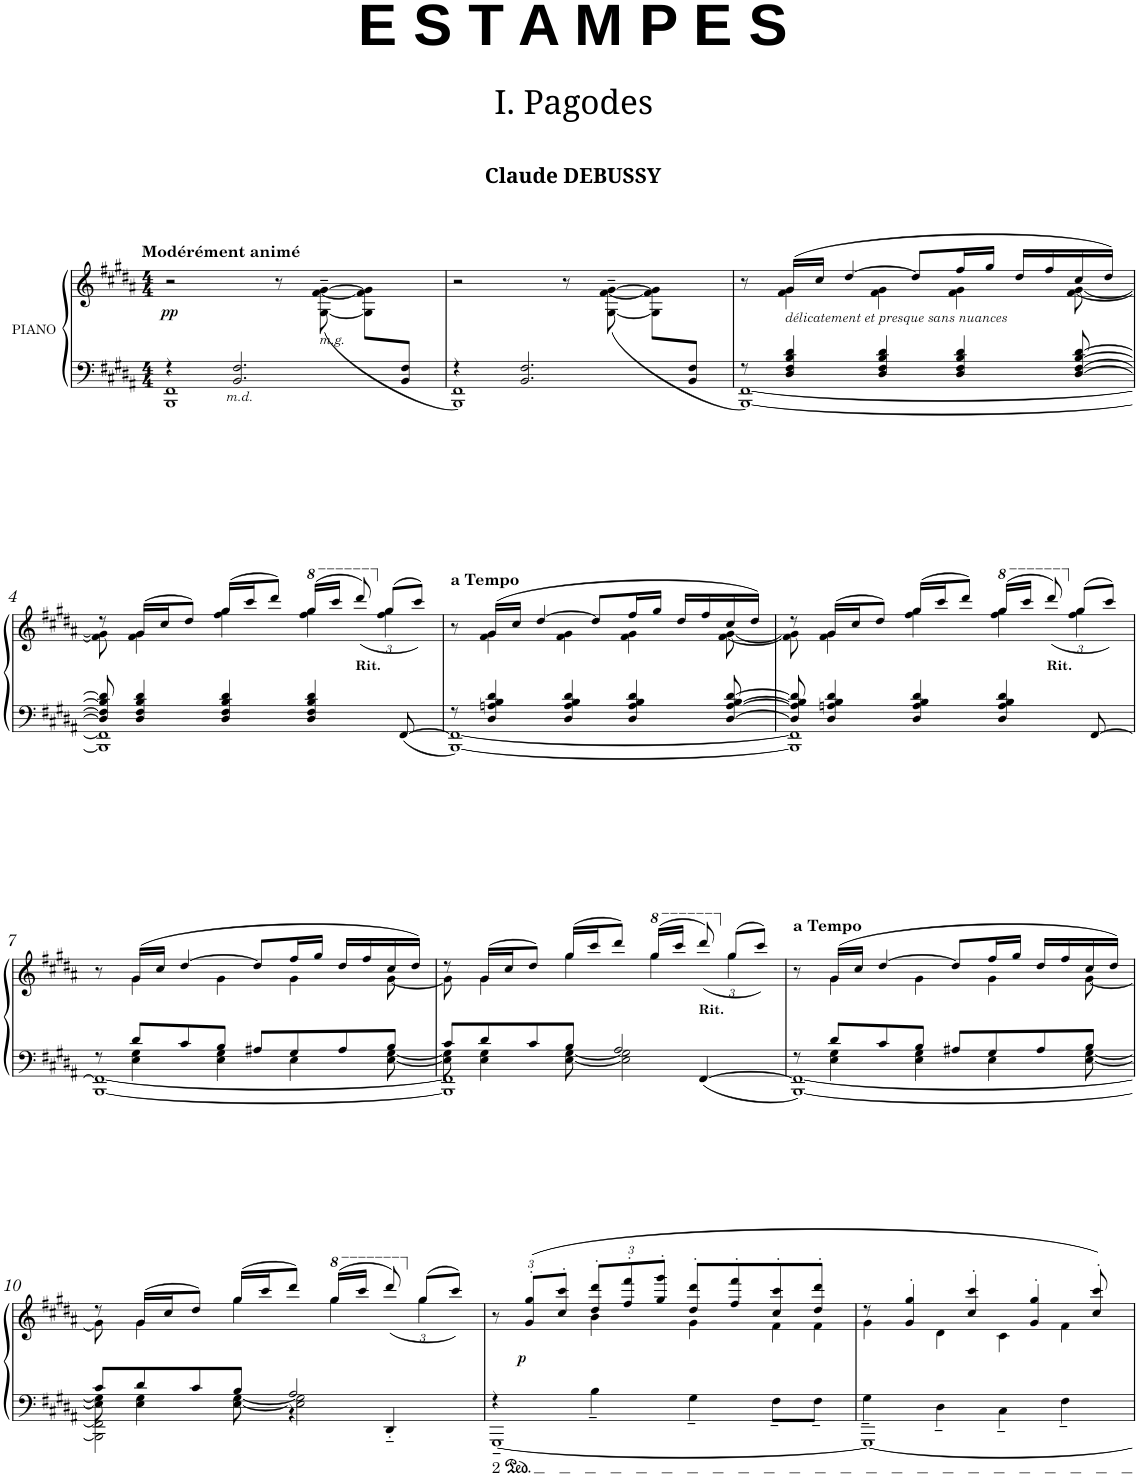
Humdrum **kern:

**kern	**kern	**dynam
*part1	*part1	*part1
*staff2	*staff1	*staff1/2
*I"PIANO	*	*
*I'Pno	*	*
*clefF4	*clefG2	*
*k[f#c#g#d#a#]	*k[f#c#g#d#a#]	*
*M4/4	*M4/4	*
=1	=1	=1
*^	*	*
*	*^	*	*
!	!	!	!LO:TX:a:B:t=Modérément animé	!
!	!	!	!	!LO:DY:b
2..ryy	4r	1BBB 1FF#	2r	pp
!	!LO:TX:b:i:t=m.d.	!	!	!
.	2.BB/ 2.F#/	.	.	.
.	.	.	8r	.
!	!	!	!LO:TX:b:i:t=m.g.	!
.	.	.	(<[8G#\~ [<8f#\~ [8g#\~	.
.	.	.	8G#\] 8f#\] 8g#\]L	.
8BB/ 8F#/J	.	.	8ryy	.
=2	=2	=2	=2	=2
2..ryy	4r	1BBB 1FF#)	2r	.
.	2.BB/ 2.F#/	.	.	.
.	.	.	8r	.
.	.	.	(<[8G#\~ [<8f#\~ [8g#\~	.
.	.	.	8G#\] 8f#\] 8g#\]L	.
8BB/ 8F#/J	.	.	8ryy	.
*	*v	*v	*	*
=3	=3	=3	=3
*	*	*^	*
8r	[1BBB [1FF#)	8r	8ryy	.
!	!	!LO:TX:b:i:t=délicatement et presque sans nuances	!	!
4D#/ 4F#/ 4B/ 4d#/	.	(16g#/LL	4f#\ 4g#\	.
.	.	16cc#/JJ	.	.
.	.	[4dd#/	.	.
4D#/ 4F#/ 4B/ 4d#/	.	.	4f#\ 4g#\	.
.	.	8dd#/L]	.	.
4D#/ 4F#/ 4B/ 4d#/	.	16ff#/L	4f#\ 4g#\	.
.	.	16gg#/JJ	.	.
.	.	16dd#/LL	.	.
.	.	16ff#/	.	.
[8D#/ [8F#/ [8B/ [8d#/	.	16cc#/	[8f#\ [8g#\	.
.	.	16dd#/JJ)	.	.
!!LO:LB:g=z
=4	=4	=4	=4	=4
*	*	*	*^	*
8D#/] 8F#/] 8B/] 8d#/]	1BBB] 1FF#]	8r	8f#\] 8g#\]	4ryy	.
4D#/ 4F#/ 4B/ 4d#/	.	(16g#/LL	4f#\ 4g#\	.	.
.	.	16cc#/J	.	.	.
.	.	8dd#/J)	.	4ryy	.
4D#/ 4F#/ 4B/ 4d#/	.	(16gg#/LL	4ff#\ 4gg#\	.	.
.	.	16ccc#/J	.	.	.
.	.	8ddd#/J)	.	4ryy	.
*	*	*8va	*	*	*
4D#/ 4F#/ 4B/ 4d#/	.	(16ggg#/LL	4fff#\ 4ggg#\	.	.
.	.	16cccc#/JJ	.	.	.
*	*	*Xbrackettup	*	*brackettup	*
!	!	!LO:TX:b:B:t=Rit.	!	!	!
.	.	(<12dddd#/)	.	12ryy	.
*	*	*X8va	*	*	*
.	.	(12gg#/L	.	6ff#\ 6gg#\	.
[8FF#/	.	.	8ryy	.	.
.	.	12ccc#/J))	.	.	.
*	*	*	*v	*v	*
=5	=5	=5	=5	=5
!	!	!LO:TX:a:B:t=a Tempo	!	!
8r	[1BBB 1FF#_	8r	8ryy	.
4D#/ 4An/ 4B/ 4d#/	.	(16g#/LL	4f#\ 4g#\	.
.	.	16cc#/JJ	.	.
.	.	[4dd#/	.	.
4D#/ 4A/ 4B/ 4d#/	.	.	4f#\ 4g#\	.
.	.	8dd#/L]	.	.
4D#/ 4A/ 4B/ 4d#/	.	16ff#/L	4f#\ 4g#\	.
.	.	16gg#/JJ	.	.
.	.	16dd#/LL	.	.
.	.	16ff#/	.	.
[8D#/ [8A/ [8B/ [8d#/	.	16cc#/	[8f#\ [8g#\	.
.	.	16dd#/JJ)	.	.
=6	=6	=6	=6	=6
*	*	*	*^	*
8D#/] 8A/] 8B/] 8d#/]	1BBB] 1FF#]	8r	8f#\] 8g#\]	4ryy	.
4D#/ 4An/ 4B/ 4d#/	.	(16g#/LL	4f#\ 4g#\	.	.
.	.	16cc#/J	.	.	.
.	.	8dd#/J)	.	4ryy	.
4D#/ 4A/ 4B/ 4d#/	.	(16gg#/LL	4ff#\ 4gg#\	.	.
.	.	16ccc#/J	.	.	.
.	.	8ddd#/J)	.	4ryy	.
*	*	*8va	*	*	*
4D#/ 4A/ 4B/ 4d#/	.	(16ggg#/LL	4fff#\ 4ggg#\	.	.
.	.	16cccc#/JJ	.	.	.
*	*	*Xbrackettup	*	*brackettup	*
!	!	!LO:TX:b:B:t=Rit.	!	!	!
.	.	(<12dddd#/)	.	12ryy	.
*	*	*X8va	*	*	*
.	.	(12gg#/L	.	6ff#\ 6gg#\	.
[8FF#/	.	.	8ryy	.	.
.	.	12ccc#/J))	.	.	.
*	*	*	*v	*v	*
!!LO:LB:g=z
=7	=7	=7	=7	=7
*	*^	*	*	*
8r	[1BBB 1FF#_	8ryy	8r	8ryy	.
8d#/L	.	4E\ 4G#\	(16g#/LL	4g#\	.
.	.	.	16cc#/JJ	.	.
8c#/	.	.	[4dd#/	.	.
8B/J	.	4E\ 4G#\	.	4g#\	.
8A#X/L	.	.	8dd#/L]	.	.
8G#/	.	4E\	16ff#/L	4g#\	.
.	.	.	16gg#/JJ	.	.
8A#/	.	.	16dd#/LL	.	.
.	.	.	16ff#/	.	.
8B/J	.	[8E\ [8G#\	16cc#/	[8g#\	.
.	.	.	16dd#/JJ)	.	.
=8	=8	=8	=8	=8	=8
*	*	*^	*	*^	*
8c#/L	1BBB] 1FF#]	8E\] 8G#\]	2.ryy	8r	8g#\]	4ryy	.
8d#/	.	4E\ 4G#\	.	(16g#/LL	4g#\	.	.
.	.	.	.	16cc#/J	.	.	.
8c#/	.	.	.	8dd#/J)	.	4ryy	.
8B/J	.	[8E\ [8G#\	.	(16gg#/LL	4gg#\	.	.
.	.	.	.	16ccc#/J	.	.	.
2A#/	.	2E\] 2G#\]	.	8ddd#/J)	.	4ryy	.
*	*	*	*	*8va	*	*	*
.	.	.	.	(16ggg#/LL	4ggg#\	.	.
.	.	.	.	16cccc#/JJ	.	.	.
*	*	*	*	*Xbrackettup	*	*brackettup	*
!	!	!	!	!LO:TX:b:B:t=Rit.	!	!	!
.	.	.	[4FF#/	(<12dddd#/)	.	12ryy	.
*	*	*	*	*X8va	*	*	*
.	.	.	.	(12gg#/L	.	6gg#\	.
.	.	.	.	.	8ryy	.	.
.	.	.	.	12ccc#/J))	.	.	.
*	*	*v	*v	*	*	*	*
*	*	*	*	*v	*v	*
=9	=9	=9	=9	=9	=9
!	!	!	!LO:TX:a:B:t=a Tempo	!	!
8r	[1BBB 1FF#_	8ryy	8r	8ryy	.
8d#/L	.	4E\ 4G#\	(16g#/LL	4g#\	.
.	.	.	16cc#/JJ	.	.
8c#/	.	.	[4dd#/	.	.
8B/J	.	4E\ 4G#\	.	4g#\	.
8A#X/L	.	.	8dd#/L]	.	.
8G#/	.	4E\	16ff#/L	4g#\	.
.	.	.	16gg#/JJ	.	.
8A#/	.	.	16dd#/LL	.	.
.	.	.	16ff#/	.	.
8B/J	.	[8E\ [8G#\	16cc#/	[8g#\	.
.	.	.	16dd#/JJ)	.	.
!!LO:LB:g=z
=10	=10	=10	=10	=10	=10
*	*	*	*	*^	*
8c#/L	2BBB\] 2FF#\]	8E\] 8G#\]	8r	8g#\]	4ryy	.
8d#/	.	4E\ 4G#\	(16g#/LL	4g#\	.	.
.	.	.	16cc#/J	.	.	.
8c#/	.	.	8dd#/J)	.	4ryy	.
8B/J	.	[8E\ [8G#\	(16gg#/LL	4gg#\	.	.
.	.	.	16ccc#/J	.	.	.
2A#/	4r	2E\] 2G#\]	8ddd#/J)	.	4ryy	.
*	*	*	*8va	*	*	*
.	.	.	(16ggg#/LL	4ggg#\	.	.
.	.	.	16cccc#/JJ	.	.	.
*	*	*	*Xbrackettup	*	*brackettup	*
.	4DD#'<~</	.	(<12dddd#/)	.	12ryy	.
*	*	*	*X8va	*	*	*
.	.	.	(12gg#/L	.	6gg#\	.
.	.	.	.	8ryy	.	.
.	.	.	12ccc#/J))	.	.	.
*	*v	*v	*	*	*	*
*	*	*v	*v	*v	*
=11	=11	=11	=11
*	*	*Xbrackettup	*
*	*	*^	*
4r	[1GGG#~	12r	4ryy	.
!	!	!	!	!LO:DY:b
.	.	(12g#/'> 12gg#/'>L	.	p
.	.	12cc#/'> 12ccc#/'>J	.	.
4B~<\	.	12dd#/' 12ddd#/'L	4b~\	.
.	.	12ff#/' 12fff#/'	.	.
.	.	12gg#/' 12ggg#/'J	.	.
4G#~<\	.	8dd#/' 8ddd#/'L	4g#~\	.
.	.	8ff#/' 8fff#/'	.	.
8F#~<\L	.	8cc#/' 8ccc#/'	8f#~\L	.
8F#~<\J	.	8dd#/' 8ddd#/'J	8f#~\J	.
=12	=12	=12	=12	=12
4G#~\	1GGG#_	8r	4g#~\	.
.	.	4g#/' 4gg#/'	.	.
4D#~\	.	.	4d#~\	.
.	.	4cc#/' 4ccc#/'	.	.
4C#~\	.	.	4c#~\	.
.	.	4g#/' 4gg#/'	.	.
4F#~\	.	.	4f#~\	.
.	.	8cc#/' 8ccc#/')	.	.
*v	*v	*	*	*
*	*v	*v	*
=	=	=
*-	*-	*-
